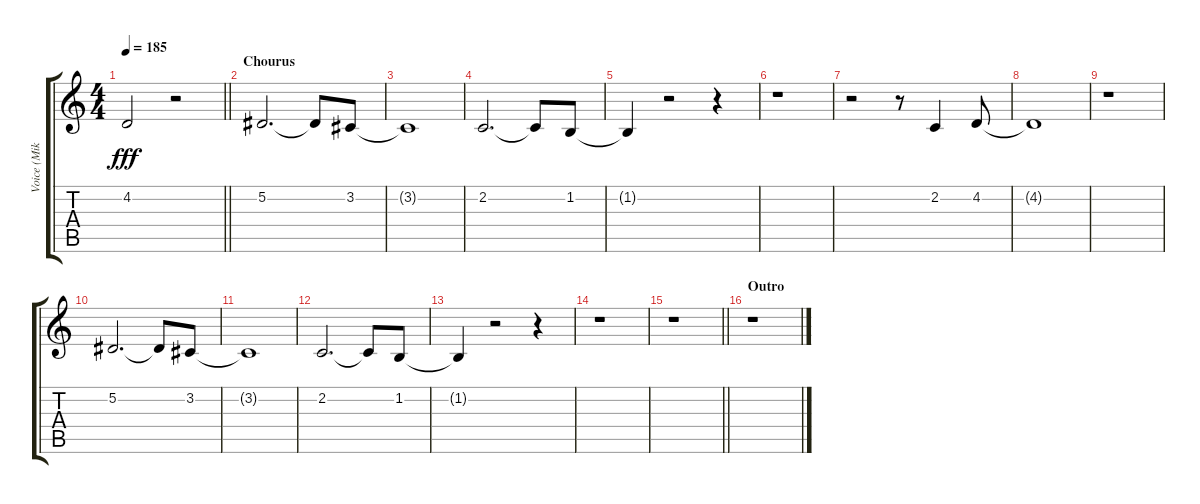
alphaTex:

\track ("Voice (Mike)" "Voice (Mik") {instrument lead6voice}
\staff {score tabs}
\tuning (Eb4 Bb3 Gb3 Db3 Ab2 Eb2) {hide}
\ts (4 4)
\tempo 185
\clef g2
\barLineRight lightlight
\ks c
4.2{t}.2{dy fff} r.2 |
\section ("" "Chourus")
5.2.2{d} 5.2{t}.8 3.2.8 |
3.2{t}.1 |
2.2.2{d} 2.2{t}.8 1.2.8 |
1.2{t}.4 r.2 r.4 |
r.1 |
r.2 r.8 2.2.4 4.2.8 |
4.2{t}.1 |
r.1 |
5.2.2{d} 5.2{t}.8 3.2.8 |
3.2{t}.1 |
2.2.2{d} 2.2{t}.8 1.2.8 |
1.2{t}.4 r.2 r.4 |
r.1 |
\barLineRight lightlight
r.1 |
\section ("" "Outro")
r.1
